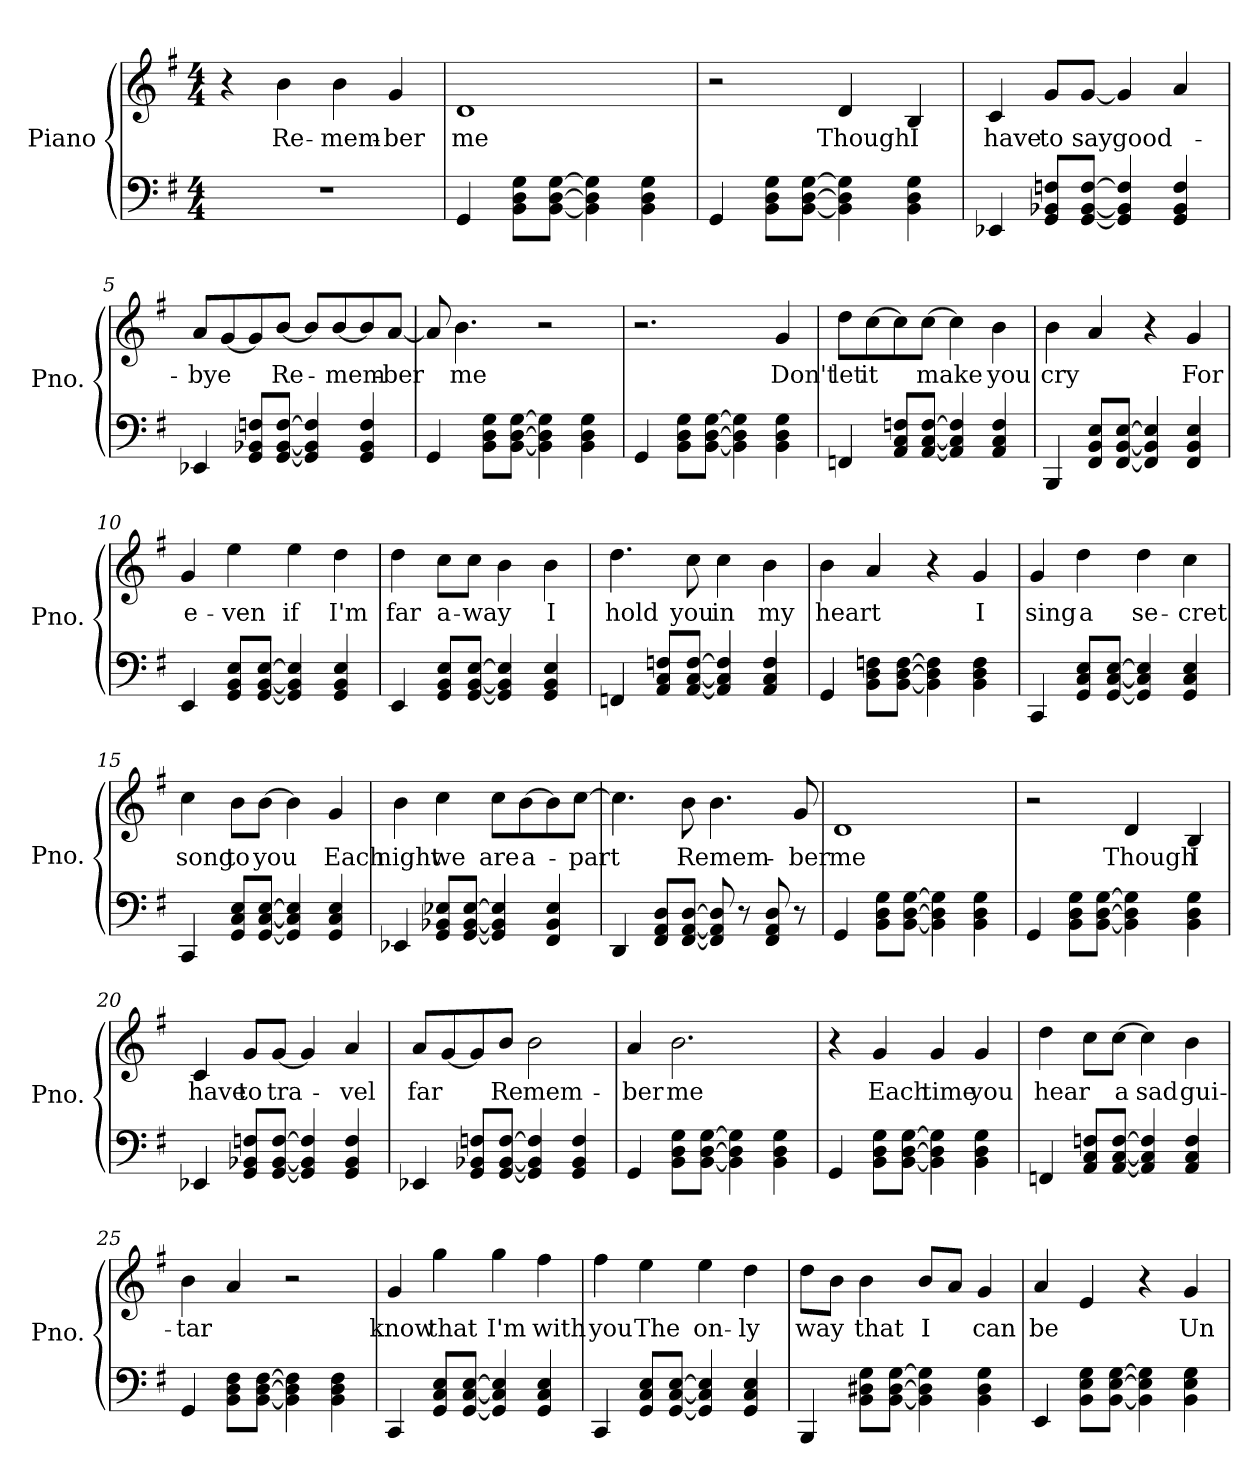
**kern	**kern	**text
*part1	*part1	*part1
*staff2	*staff1	*staff1
*I"Piano	*	*
*I'Pno.	*	*
*clefF4	*clefG2	*
*k[f#]	*k[f#]	*
*M4/4	*M4/4	*
*MM170	*MM170	*
=1	=1	=1
1r	4r	.
.	4b\	Re-
.	4b\	-mem-
.	4g/	-ber
=2	=2	=2
4GG/	1d	me
8BB\ 8D\ 8G\L	.	.
[8BB\ [8D\ [8G\J	.	.
4BB\] 4D\] 4G\]	.	.
4BB\ 4D\ 4G\	.	.
=3	=3	=3
4GG/	2r	.
8BB\ 8D\ 8G\L	.	.
[8BB\ [8D\ [8G\J	.	.
4BB\] 4D\] 4G\]	4d/	Though
4BB\ 4D\ 4G\	4B/	I
=4	=4	=4
4EE-X/	4c/	have
8GG/ 8BB-X/ 8Fn/L	8g/L	to
[8GG/ [8BB-/ [8F/J	[8g/J	say
4GG/] 4BB-/] 4F/]	4g/]	good-
4GG/ 4BB-/ 4F/	4a/	.
=5	=5	=5
4EE-X/	8a/L	-bye
.	[8g/	.
8GG/ 8BB-X/ 8Fn/L	8g/]	.
[8GG/ [8BB-/ [8F/J	[8b/J	Re-
4GG/] 4BB-/] 4F/]	8b/L]	.
.	[8b/	-mem-
4GG/ 4BB-/ 4F/	8b/]	.
.	[8a/J	-ber
!!LO:LB:g=z
=6	=6	=6
4GG/	8a/]	.
.	4.b\	me
8BB\ 8D\ 8G\L	.	.
[8BB\ [8D\ [8G\J	.	.
4BB\] 4D\] 4G\]	2r	.
4BB\ 4D\ 4G\	.	.
=7	=7	=7
4GG/	2.r	.
8BB\ 8D\ 8G\L	.	.
[8BB\ [8D\ [8G\J	.	.
4BB\] 4D\] 4G\]	.	.
4BB\ 4D\ 4G\	4g/	Don't
=8	=8	=8
4FFn/	8dd\L	let
.	[8cc\	it
8AA/ 8C/ 8Fn/L	8cc\]	.
[8AA/ [8C/ [8F/J	[8cc\J	make
4AA/] 4C/] 4F/]	4cc\]	.
4AA/ 4C/ 4F/	4b\	you
=9	=9	=9
4BBB/	4b\	cry
8FF#/ 8BB/ 8E/L	4a/	.
[8FF#/ [8BB/ [8E/J	.	.
4FF#/] 4BB/] 4E/]	4r	.
4FF#/ 4BB/ 4E/	4g/	For
=10	=10	=10
4EE/	4g/	e-
8GG/ 8BB/ 8E/L	4ee\	-ven
[8GG/ [8BB/ [8E/J	.	.
4GG/] 4BB/] 4E/]	4ee\	if
4GG/ 4BB/ 4E/	4dd\	I'm
!!LO:LB:g=z
=11	=11	=11
4EE/	4dd\	far
8GG/ 8BB/ 8E/L	8cc\L	a-
[8GG/ [8BB/ [8E/J	8cc\J	-way
4GG/] 4BB/] 4E/]	4b\	.
4GG/ 4BB/ 4E/	4b\	I
=12	=12	=12
4FFn/	4.dd\	hold
8AA/ 8C/ 8Fn/L	.	.
[8AA/ [8C/ [8F/J	8cc\	you
4AA/] 4C/] 4F/]	4cc\	in
4AA/ 4C/ 4F/	4b\	my
=13	=13	=13
4GG/	4b\	heart
8BB\ 8D\ 8Fn\L	4a/	.
[8BB\ [8D\ [8F\J	.	.
4BB\] 4D\] 4F\]	4r	.
4BB\ 4D\ 4F\	4g/	I
=14	=14	=14
4CC/	4g/	sing
8GG/ 8C/ 8E/L	4dd\	a
[8GG/ [8C/ [8E/J	.	.
4GG/] 4C/] 4E/]	4dd\	se-
4GG/ 4C/ 4E/	4cc\	-cret
=15	=15	=15
4CC/	4cc\	song
8GG/ 8C/ 8E/L	8b\L	to
[8GG/ [8C/ [8E/J	[8b\J	you
4GG/] 4C/] 4E/]	4b\]	.
4GG/ 4C/ 4E/	4g/	Each
!!LO:LB:g=z
=16	=16	=16
4EE-X/	4b\	night
8GG/ 8BB-X/ 8E-X/L	4cc\	we
[8GG/ [8BB-/ [8E-/J	.	.
4GG/] 4BB-/] 4E-/]	8cc\L	are
.	[8b\	a-
4FF#/ 4BB-/ 4E-/	8b\]	.
.	[8cc\J	-part
=17	=17	=17
4DD/	4.cc\]	.
8FF#/ 8AA/ 8D/L	.	.
[8FF#/ [8AA/ [8D/J	8b\	Remem-
8FF#/] 8AA/] 8D/]	4.b\	.
8r	.	.
8FF#/ 8AA/ 8D/	.	.
8r	8g/	-ber
=18	=18	=18
4GG/	1d	me
8BB\ 8D\ 8G\L	.	.
[8BB\ [8D\ [8G\J	.	.
4BB\] 4D\] 4G\]	.	.
4BB\ 4D\ 4G\	.	.
=19	=19	=19
4GG/	2r	.
8BB\ 8D\ 8G\L	.	.
[8BB\ [8D\ [8G\J	.	.
4BB\] 4D\] 4G\]	4d/	Though
4BB\ 4D\ 4G\	4B/	I
!!LO:LB:g=z
=20	=20	=20
4EE-X/	4c/	have
8GG/ 8BB-X/ 8Fn/L	8g/L	to
[8GG/ [8BB-/ [8F/J	[8g/J	tra-
4GG/] 4BB-/] 4F/]	4g/]	.
4GG/ 4BB-/ 4F/	4a/	-vel
=21	=21	=21
4EE-X/	8a/L	far
.	[8g/	.
8GG/ 8BB-X/ 8Fn/L	8g/]	.
[8GG/ [8BB-/ [8F/J	8b/J	Re
4GG/] 4BB-/] 4F/]	2b\	mem-
4GG/ 4BB-/ 4F/	.	.
=22	=22	=22
4GG/	4a/	-ber
8BB\ 8D\ 8G\L	2.b\	me
[8BB\ [8D\ [8G\J	.	.
4BB\] 4D\] 4G\]	.	.
4BB\ 4D\ 4G\	.	.
=23	=23	=23
4GG/	4r	.
8BB\ 8D\ 8G\L	4g/	Each
[8BB\ [8D\ [8G\J	.	.
4BB\] 4D\] 4G\]	4g/	time
4BB\ 4D\ 4G\	4g/	you
=24	=24	=24
4FFn/	4dd\	hear
8AA/ 8C/ 8Fn/L	8cc\L	.
[8AA/ [8C/ [8F/J	[8cc\J	a
4AA/] 4C/] 4F/]	4cc\]	sad
4AA/ 4C/ 4F/	4b\	gui-
!!LO:PB:g=z
=25	=25	=25
4GG/	4b\	-tar
8BB\ 8D\ 8F#\L	4a/	.
[8BB\ [8D\ [8F#\J	.	.
4BB\] 4D\] 4F#\]	2r	.
4BB\ 4D\ 4F#\	.	.
=26	=26	=26
4CC/	4g/	know
8GG/ 8C/ 8E/L	4gg\	that
[8GG/ [8C/ [8E/J	.	.
4GG/] 4C/] 4E/]	4gg\	I'm
4GG/ 4C/ 4E/	4ff#\	with
=27	=27	=27
4CC/	4ff#\	you
8GG/ 8C/ 8E/L	4ee\	The
[8GG/ [8C/ [8E/J	.	.
4GG/] 4C/] 4E/]	4ee\	on-
4GG/ 4C/ 4E/	4dd\	-ly
=28	=28	=28
4BBB/	8dd\L	way
.	8b\J	.
8BB\ 8D#X\ 8G\L	4b\	that
[8BB\ [8D#\ [8G\J	.	.
4BB\] 4D#\] 4G\]	8b/L	I
.	8a/J	.
4BB\ 4D#\ 4G\	4g/	can
=29	=29	=29
4EE/	4a/	be
8BB\ 8E\ 8G\L	4e/	.
[8BB\ [8E\ [8G\J	.	.
4BB\] 4E\] 4G\]	4r	.
4BB\ 4E\ 4G\	4g/	Un-
=	=	=
*-	*-	*-
